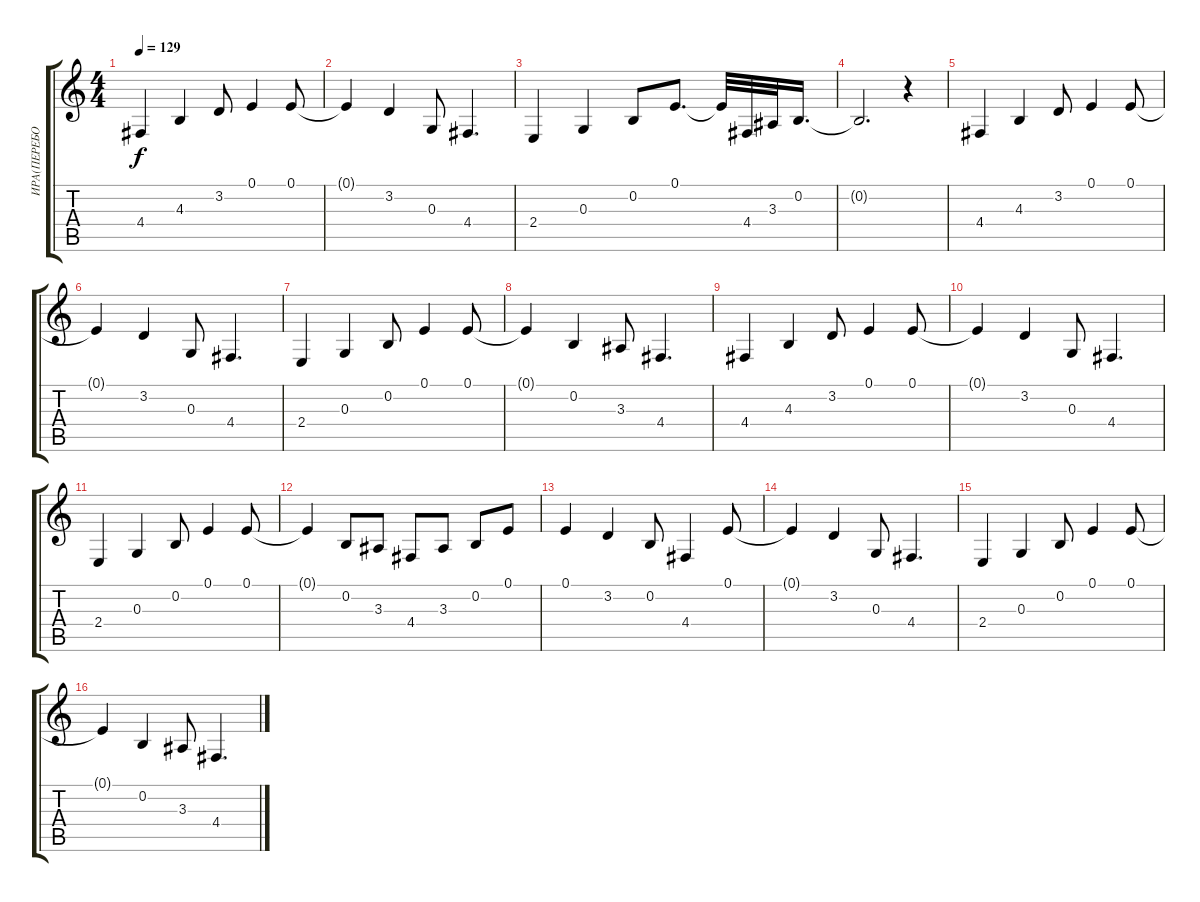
\track ("ИРА(ПЕРЕБОР)" "ИРА(ПЕРЕБО") {instrument harpsichord}
\staff {score tabs}
\tuning (E4 B3 G3 D3 A2 E2) {hide}
\ts (4 4)
\tempo 129
\clef g2
\ks c
4.4.4{dy f} 4.3.4 3.2.8 0.1.4 0.1.8 |
0.1{t}.4 3.2.4 0.3.8 4.4.4{d} |
2.4.4 0.3.4 0.2.8 0.1.8{d} 0.1{t}.32 4.4.32 3.3.32 0.2.16{d} |
0.2{t}.2{d} r.4 |
4.4.4 4.3.4 3.2.8 0.1.4 0.1.8 |
0.1{t}.4 3.2.4 0.3.8 4.4.4{d} |
2.4.4 0.3.4 0.2.8 0.1.4 0.1.8 |
0.1{t}.4 0.2.4 3.3.8 4.4.4{d} |
4.4.4 4.3.4 3.2.8 0.1.4 0.1.8 |
0.1{t}.4 3.2.4 0.3.8 4.4.4{d} |
2.4.4 0.3.4 0.2.8 0.1.4 0.1.8 |
0.1{t}.4 0.2.8 3.3.8 4.4.8 3.3.8 0.2.8 0.1.8 |
0.1.4 3.2.4 0.2.8 4.4.4 0.1.8 |
0.1{t}.4 3.2.4 0.3.8 4.4.4{d} |
2.4.4 0.3.4 0.2.8 0.1.4 0.1.8 |
0.1{t}.4 0.2.4 3.3.8 4.4.4{d}
